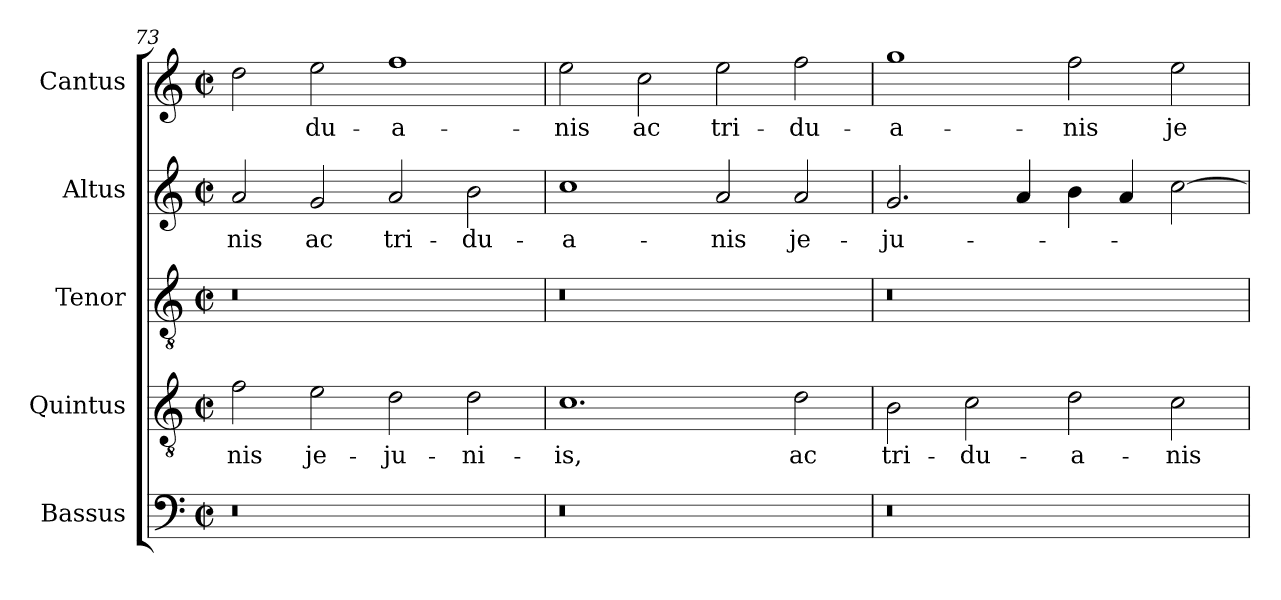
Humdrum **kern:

**kern	**kern	**text	**kern	**kern	**text	**kern	**text
*part5	*part4	*part4	*part3	*part2	*part2	*part1	*part1
*staff5	*staff4	*staff4	*staff3	*staff2	*staff2	*staff1	*staff1
*I"Bassus	*I"Quintus	*	*I"Tenor	*I"Altus	*	*I"Cantus	*
*clefF4	*clefGv2	*	*clefGv2	*clefG2	*	*clefG2	*
*k[]	*k[]	*	*k[]	*k[]	*	*k[]	*
*C:	*C:	*	*C:	*C:	*	*C:	*
*M2/2	*M2/2	*	*M2/2	*M2/2	*	*M2/2	*
*met(c|)	*met(c|)	*	*met(c|)	*met(c|)	*	*met(c|)	*
=73	=73	=73	=73	=73	=73	=73	=73
!	!	!LO:LY:b:cj	!	!	!LO:LY:b:cj	!	!
0r	2f\	-nis	0r	2a/	-nis	2dd\	.
!	!	!LO:LY:b:cj	!	!	!LO:LY:b:cj	!	!LO:LY:b:cj
.	2e\	je-	.	2g/	ac	2ee\	-du-
!	!	!LO:LY:b:cj	!	!	!LO:LY:b:cj	!	!LO:LY:b:cj
.	2d\	-ju-	.	2a/	tri-	1ff	-a-
!	!	!LO:LY:b:cj	!	!	!LO:LY:b:cj	!	!
.	2d\	-ni-	.	2b\	-du-	.	.
=74	=74	=74	=74	=74	=74	=74	=74
!	!	!LO:LY:b:cj	!	!	!LO:LY:b:cj	!	!LO:LY:b:cj
0r	1.c	-is,	0r	1cc	-a-	2ee\	-nis
!	!	!	!	!	!	!	!LO:LY:b:cj
.	.	.	.	.	.	2cc\	ac
!	!	!	!	!	!LO:LY:b:cj	!	!LO:LY:b:cj
.	.	.	.	2a/	-nis	2ee\	tri-
!	!	!LO:LY:b:cj	!	!	!LO:LY:b:cj	!	!LO:LY:b:cj
.	2d\	ac	.	2a/	je-	2ff\	-du-
=75	=75	=75	=75	=75	=75	=75	=75
!	!	!LO:LY:b:cj	!	!	!LO:LY:b:cj	!	!LO:LY:b:cj
0r	2B\	tri-	0r	2.g/	-ju-	1gg	-a-
!	!	!LO:LY:b:cj	!	!	!	!	!
.	2c\	-du-	.	.	.	.	.
.	.	.	.	4a/	.	.	.
!	!	!LO:LY:b:cj	!	!	!	!	!LO:LY:b:cj
.	2d\	-a-	.	4b\	.	2ff\	-nis
.	.	.	.	4a/	.	.	.
!	!	!LO:LY:b:cj	!	!	!	!	!LO:LY:b:cj
.	2c\	-nis	.	[>2cc\	.	2ee\	je-
=	=	=	=	=	=	=	=
*-	*-	*-	*-	*-	*-	*-	*-
